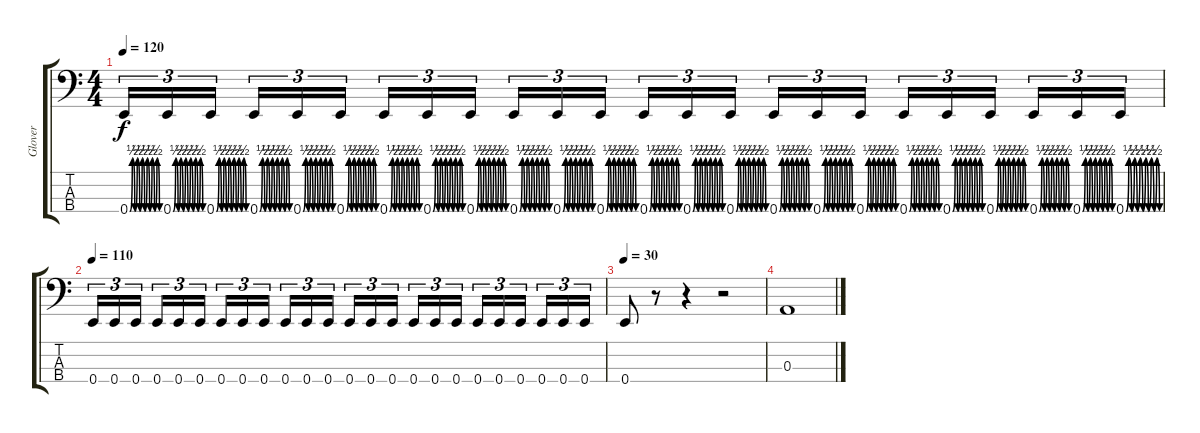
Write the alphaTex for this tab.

\track ("Glover" "Glover") {instrument electricbassfinger}
\staff {score tabs}
\tuning (G2 D2 A1 E1) {hide}
\ts (4 4)
\tempo 120
\clef f4
\ks c
0.4{be (custom 0 0 5 2 10 0 15 2 20 0 25 2 30 0 35 2 40 0 45 2 50 0 55 2 60 0)}.16{tu (3 2) dy f} 0.4{be (custom 0 0 5 2 10 0 15 2 20 0 25 2 30 0 35 2 40 0 45 2 50 0 55 2 60 0)}.16{tu (3 2)} 0.4{be (custom 0 0 5 2 10 0 15 2 20 0 25 2 30 0 35 2 40 0 45 2 50 0 55 2 60 0)}.16{tu (3 2) beam splitsecondary} 0.4{be (custom 0 0 5 2 10 0 15 2 20 0 25 2 30 0 35 2 40 0 45 2 50 0 55 2 60 0)}.16{tu (3 2)} 0.4{be (custom 0 0 5 2 10 0 15 2 20 0 25 2 30 0 35 2 40 0 45 2 50 0 55 2 60 0)}.16{tu (3 2)} 0.4{be (custom 0 0 5 2 10 0 15 2 20 0 25 2 30 0 35 2 40 0 45 2 50 0 55 2 60 0)}.16{tu (3 2)} 0.4{be (custom 0 0 5 2 10 0 15 2 20 0 25 2 30 0 35 2 40 0 45 2 50 0 55 2 60 0)}.16{tu (3 2)} 0.4{be (custom 0 0 5 2 10 0 15 2 20 0 25 2 30 0 35 2 40 0 45 2 50 0 55 2 60 0)}.16{tu (3 2)} 0.4{be (custom 0 0 5 2 10 0 15 2 20 0 25 2 30 0 35 2 40 0 45 2 50 0 55 2 60 0)}.16{tu (3 2) beam splitsecondary} 0.4{be (custom 0 0 5 2 10 0 15 2 20 0 25 2 30 0 35 2 40 0 45 2 50 0 55 2 60 0)}.16{tu (3 2)} 0.4{be (custom 0 0 5 2 10 0 15 2 20 0 25 2 30 0 35 2 40 0 45 2 50 0 55 2 60 0)}.16{tu (3 2)} 0.4{be (custom 0 0 5 2 10 0 15 2 20 0 25 2 30 0 35 2 40 0 45 2 50 0 55 2 60 0)}.16{tu (3 2)} 0.4{be (custom 0 0 5 2 10 0 15 2 20 0 25 2 30 0 35 2 40 0 45 2 50 0 55 2 60 0)}.16{tu (3 2)} 0.4{be (custom 0 0 5 2 10 0 15 2 20 0 25 2 30 0 35 2 40 0 45 2 50 0 55 2 60 0)}.16{tu (3 2)} 0.4{be (custom 0 0 5 2 10 0 15 2 20 0 25 2 30 0 35 2 40 0 45 2 50 0 55 2 60 0)}.16{tu (3 2) beam splitsecondary} 0.4{be (custom 0 0 5 2 10 0 15 2 20 0 25 2 30 0 35 2 40 0 45 2 50 0 55 2 60 0)}.16{tu (3 2)} 0.4{be (custom 0 0 5 2 10 0 15 2 20 0 25 2 30 0 35 2 40 0 45 2 50 0 55 2 60 0)}.16{tu (3 2)} 0.4{be (custom 0 0 5 2 10 0 15 2 20 0 25 2 30 0 35 2 40 0 45 2 50 0 55 2 60 0)}.16{tu (3 2)} 0.4{be (custom 0 0 5 2 10 0 15 2 20 0 25 2 30 0 35 2 40 0 45 2 50 0 55 2 60 0)}.16{tu (3 2)} 0.4{be (custom 0 0 5 2 10 0 15 2 20 0 25 2 30 0 35 2 40 0 45 2 50 0 55 2 60 0)}.16{tu (3 2)} 0.4{be (custom 0 0 5 2 10 0 15 2 20 0 25 2 30 0 35 2 40 0 45 2 50 0 55 2 60 0)}.16{tu (3 2) beam splitsecondary} 0.4{be (custom 0 0 5 2 10 0 15 2 20 0 25 2 30 0 35 2 40 0 45 2 50 0 55 2 60 0)}.16{tu (3 2)} 0.4{be (custom 0 0 5 2 10 0 15 2 20 0 25 2 30 0 35 2 40 0 45 2 50 0 55 2 60 0)}.16{tu (3 2)} 0.4{be (custom 0 0 5 2 10 0 15 2 20 0 25 2 30 0 35 2 40 0 45 2 50 0 55 2 60 0)}.16{tu (3 2)} |
\tempo 110
0.4.16{tu (3 2)} 0.4.16{tu (3 2)} 0.4.16{tu (3 2) beam splitsecondary} 0.4.16{tu (3 2)} 0.4.16{tu (3 2)} 0.4.16{tu (3 2)} 0.4.16{tu (3 2)} 0.4.16{tu (3 2)} 0.4.16{tu (3 2) beam splitsecondary} 0.4.16{tu (3 2)} 0.4.16{tu (3 2)} 0.4.16{tu (3 2)} 0.4.16{tu (3 2)} 0.4.16{tu (3 2)} 0.4.16{tu (3 2) beam splitsecondary} 0.4.16{tu (3 2)} 0.4.16{tu (3 2)} 0.4.16{tu (3 2)} 0.4.16{tu (3 2)} 0.4.16{tu (3 2)} 0.4.16{tu (3 2) beam splitsecondary} 0.4.16{tu (3 2)} 0.4.16{tu (3 2)} 0.4.16{tu (3 2)} |
\tempo 30
0.4.8 r.8 r.4 r.2 |
0.3.1
